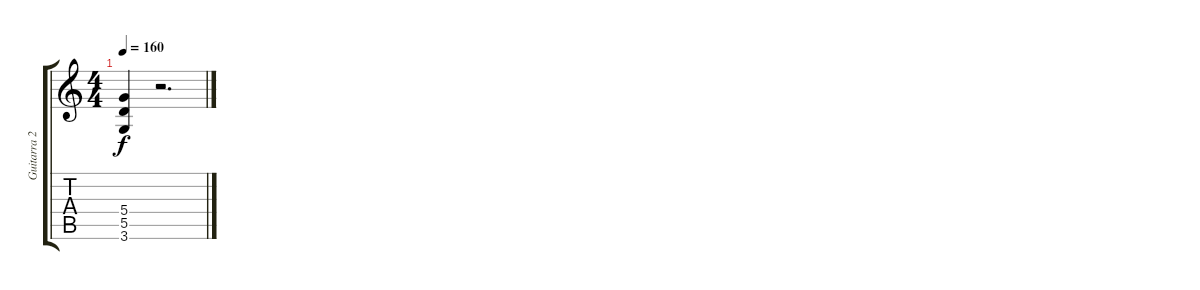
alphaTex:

\track ("Guitarra 2 - Erik" "Guitarra 2") {instrument distortionguitar}
\staff {score tabs}
\tuning (E4 B3 G3 D3 A2 E2) {hide}
\ts (4 4)
\tempo 160
\clef g2
\ks c
(5.4 5.5 3.6).4{dy f} r.2{d}
